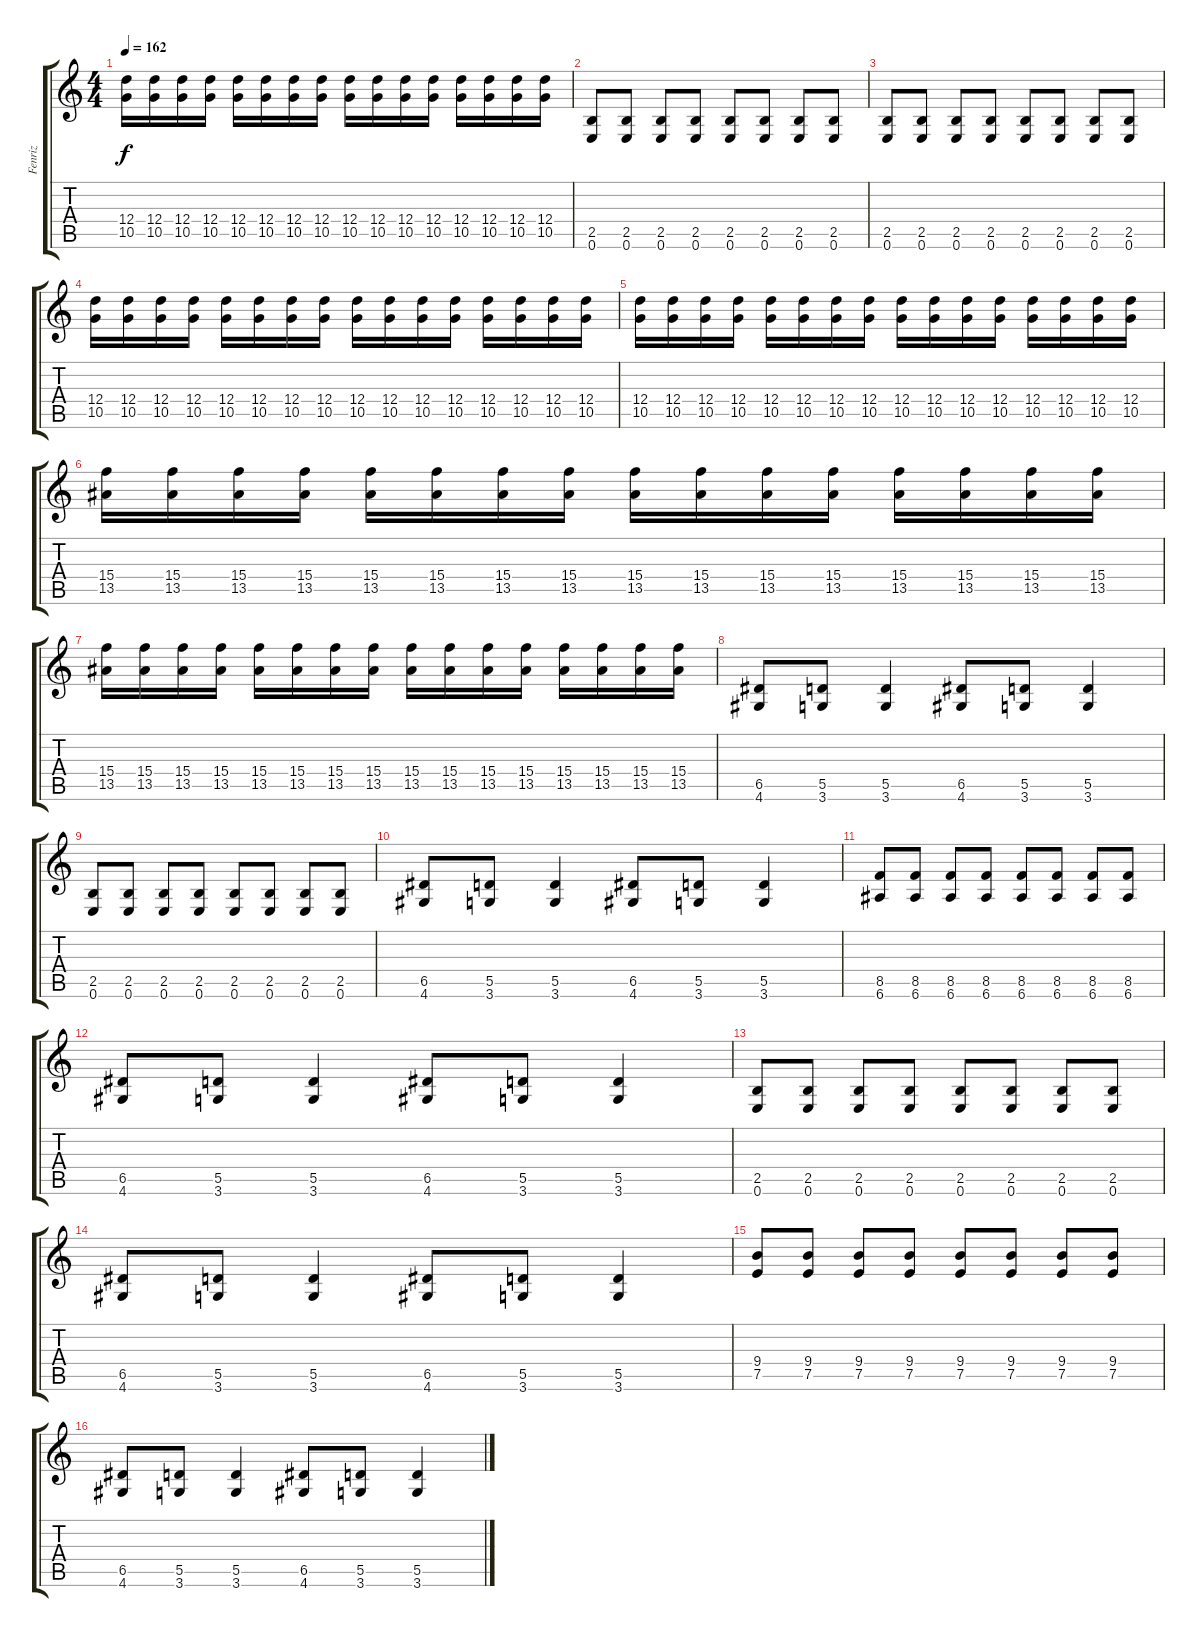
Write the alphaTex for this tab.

\track ("Fenriz" "Fenriz") {instrument distortionguitar}
\staff {score tabs}
\tuning (E4 B3 G3 D3 A2 E2) {hide}
\ts (4 4)
\tempo 162
\clef g2
\ks c
(12.4 10.5).16{dy f} (12.4 10.5).16 (12.4 10.5).16 (12.4 10.5).16 (12.4 10.5).16 (12.4 10.5).16 (12.4 10.5).16 (12.4 10.5).16 (12.4 10.5).16 (12.4 10.5).16 (12.4 10.5).16 (12.4 10.5).16 (12.4 10.5).16 (12.4 10.5).16 (12.4 10.5).16 (12.4 10.5).16 |
(2.5 0.6).8 (2.5 0.6).8 (2.5 0.6).8 (2.5 0.6).8 (2.5 0.6).8 (2.5 0.6).8 (2.5 0.6).8 (2.5 0.6).8 |
(2.5 0.6).8 (2.5 0.6).8 (2.5 0.6).8 (2.5 0.6).8 (2.5 0.6).8 (2.5 0.6).8 (2.5 0.6).8 (2.5 0.6).8 |
(12.4 10.5).16 (12.4 10.5).16 (12.4 10.5).16 (12.4 10.5).16 (12.4 10.5).16 (12.4 10.5).16 (12.4 10.5).16 (12.4 10.5).16 (12.4 10.5).16 (12.4 10.5).16 (12.4 10.5).16 (12.4 10.5).16 (12.4 10.5).16 (12.4 10.5).16 (12.4 10.5).16 (12.4 10.5).16 |
(12.4 10.5).16 (12.4 10.5).16 (12.4 10.5).16 (12.4 10.5).16 (12.4 10.5).16 (12.4 10.5).16 (12.4 10.5).16 (12.4 10.5).16 (12.4 10.5).16 (12.4 10.5).16 (12.4 10.5).16 (12.4 10.5).16 (12.4 10.5).16 (12.4 10.5).16 (12.4 10.5).16 (12.4 10.5).16 |
(15.4 13.5).16 (15.4 13.5).16 (15.4 13.5).16 (15.4 13.5).16 (15.4 13.5).16 (15.4 13.5).16 (15.4 13.5).16 (15.4 13.5).16 (15.4 13.5).16 (15.4 13.5).16 (15.4 13.5).16 (15.4 13.5).16 (15.4 13.5).16 (15.4 13.5).16 (15.4 13.5).16 (15.4 13.5).16 |
(15.4 13.5).16 (15.4 13.5).16 (15.4 13.5).16 (15.4 13.5).16 (15.4 13.5).16 (15.4 13.5).16 (15.4 13.5).16 (15.4 13.5).16 (15.4 13.5).16 (15.4 13.5).16 (15.4 13.5).16 (15.4 13.5).16 (15.4 13.5).16 (15.4 13.5).16 (15.4 13.5).16 (15.4 13.5).16 |
(6.5 4.6).8 (5.5 3.6).8 (5.5 3.6).4 (6.5 4.6).8 (5.5 3.6).8 (5.5 3.6).4 |
(2.5 0.6).8 (2.5 0.6).8 (2.5 0.6).8 (2.5 0.6).8 (2.5 0.6).8 (2.5 0.6).8 (2.5 0.6).8 (2.5 0.6).8 |
(6.5 4.6).8 (5.5 3.6).8 (5.5 3.6).4 (6.5 4.6).8 (5.5 3.6).8 (5.5 3.6).4 |
(8.5 6.6).8 (8.5 6.6).8 (8.5 6.6).8 (8.5 6.6).8 (8.5 6.6).8 (8.5 6.6).8 (8.5 6.6).8 (8.5 6.6).8 |
(6.5 4.6).8 (5.5 3.6).8 (5.5 3.6).4 (6.5 4.6).8 (5.5 3.6).8 (5.5 3.6).4 |
(2.5 0.6).8 (2.5 0.6).8 (2.5 0.6).8 (2.5 0.6).8 (2.5 0.6).8 (2.5 0.6).8 (2.5 0.6).8 (2.5 0.6).8 |
(6.5 4.6).8 (5.5 3.6).8 (5.5 3.6).4 (6.5 4.6).8 (5.5 3.6).8 (5.5 3.6).4 |
(9.4 7.5).8 (9.4 7.5).8 (9.4 7.5).8 (9.4 7.5).8 (9.4 7.5).8 (9.4 7.5).8 (9.4 7.5).8 (9.4 7.5).8 |
(6.5 4.6).8 (5.5 3.6).8 (5.5 3.6).4 (6.5 4.6).8 (5.5 3.6).8 (5.5 3.6).4
